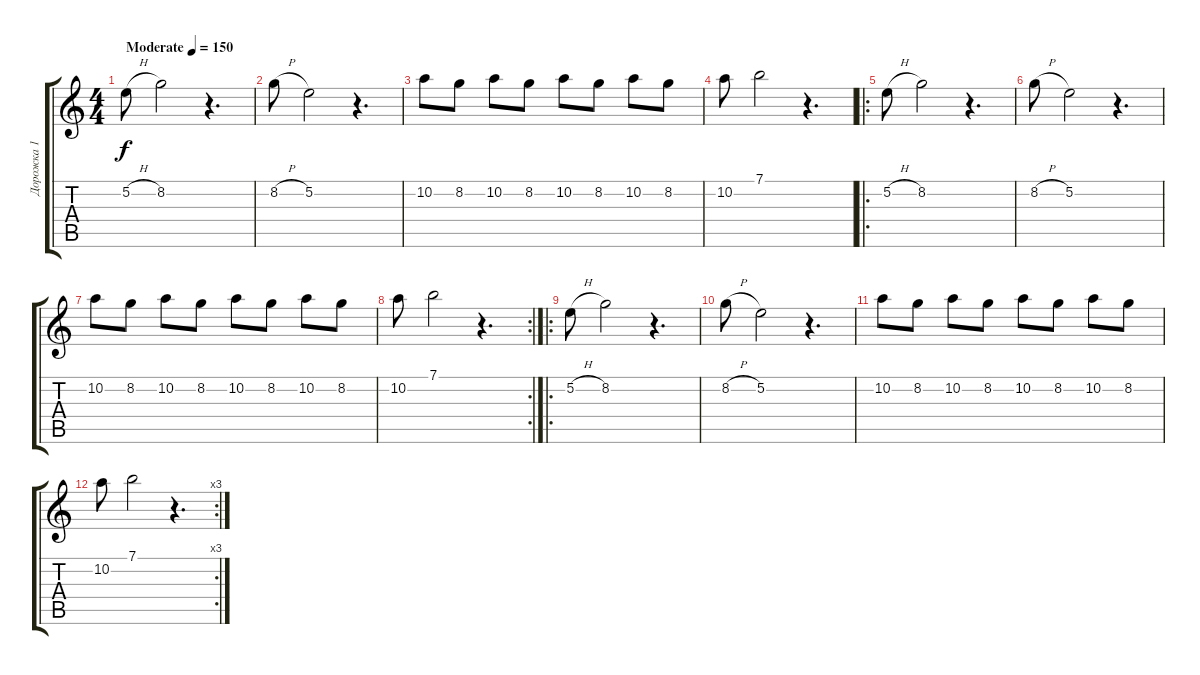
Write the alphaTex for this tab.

\track ("Дорожка 1" "Дорожка 1") {instrument acousticguitarsteel}
\staff {score tabs}
\tuning (E4 B3 G3 D3 A2 E2) {hide}
\ts (4 4)
\tempo (150 "Moderate")
\clef g2
\ks c
5.2{h}.8{dy f instrument acousticguitarsteel} 8.2.2 r.4{d} |
8.2{h}.8 5.2.2 r.4{d} |
10.2.8 8.2.8 10.2.8 8.2.8 10.2.8 8.2.8 10.2.8 8.2.8 |
10.2.8 7.1.2 r.4{d} |
\ro
5.2{h}.8 8.2.2 r.4{d} |
8.2{h}.8 5.2.2 r.4{d} |
10.2.8 8.2.8 10.2.8 8.2.8 10.2.8 8.2.8 10.2.8 8.2.8 |
\rc 2
10.2.8 7.1.2 r.4{d} |
\ro
5.2{h}.8 8.2.2 r.4{d} |
8.2{h}.8 5.2.2 r.4{d} |
10.2.8 8.2.8 10.2.8 8.2.8 10.2.8 8.2.8 10.2.8 8.2.8 |
\rc 3
10.2.8 7.1.2 r.4{d}
